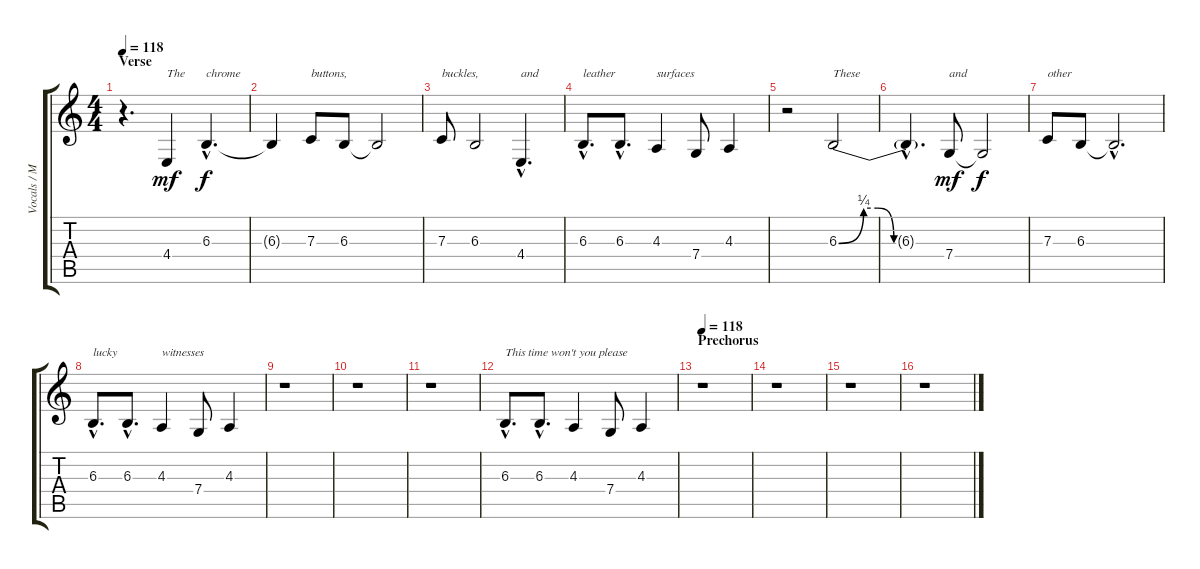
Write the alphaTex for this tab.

\track ("Vocals / Maynard Keenan" "Vocals / M") {instrument synthvoice}
\staff {score tabs}
\tuning (D4 A3 F3 C3 G2 C2) {hide}
\ts (4 4)
\section ("" "Verse")
\tempo 118
\clef g2
\ks c
r.4{d dy f} 4.4.4{txt "The" dy mf} 6.3{hac}.4{d txt "chrome" dy f} |
6.3{t}.4 7.3.8{txt "buttons,"} 6.3.8 6.3{t}.2 |
7.3.8{txt "buckles,"} 6.3.2 4.4{hac}.4{d txt "and"} |
6.3{hac}.8{d txt "leather"} 6.3{hac}.8{d} 4.3.4{txt "surfaces"} 7.4.8 4.3.4 |
r.2 6.3{be (custom 0 0 14 1 22 1 31 0 45 0 60 0)}.2{txt "These"} |
6.3{hac t}.4{d} 7.4.8{txt "and" dy mf} 7.4{t}.2{dy f} |
7.3.8{txt "other"} 6.3.8 6.3{hac t}.2{d} |
6.3{hac}.8{d txt "lucky"} 6.3{hac}.8{d} 4.3.4{txt "witnesses"} 7.4.8 4.3.4 |
r.1 |
r.1 |
r.1 |
6.3{hac}.8{d txt "This time won't you please"} 6.3{hac}.8{d} 4.3.4 7.4.8 4.3.4 |
\section ("" "Prechorus")
\tempo 118
r.1 |
r.1 |
r.1 |
r.1
